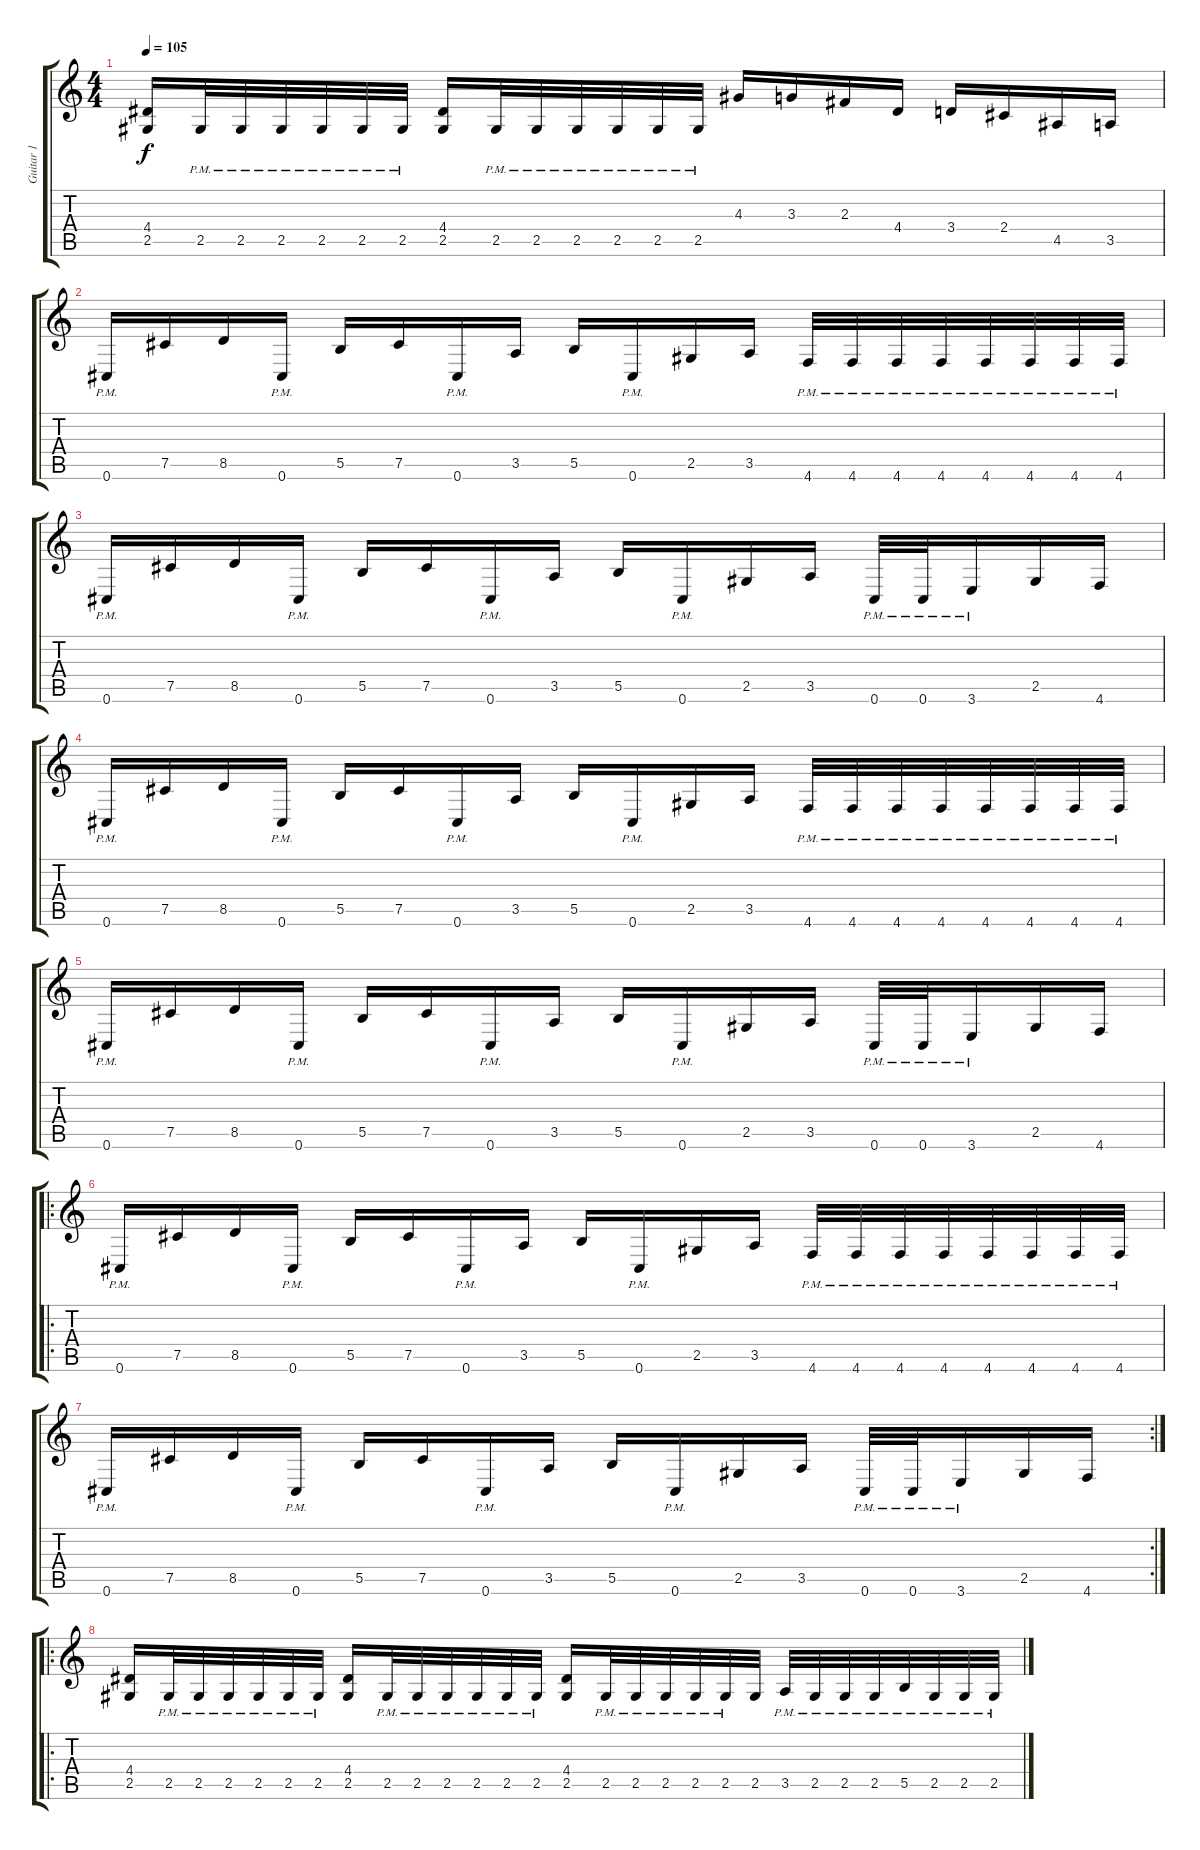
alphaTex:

\track ("Guitar 1" "Guitar 1") {instrument distortionguitar}
\staff {score tabs}
\tuning (Db4 Ab3 E3 B2 Gb2 Db2) {hide}
\ts (4 4)
\tempo 105
\clef g2
\ks c
(4.4 2.5).16{dy f} 2.5{pm}.32 2.5{pm}.32 2.5{pm}.32 2.5{pm}.32 2.5{pm}.32 2.5{pm}.32 (4.4 2.5).16 2.5{pm}.32 2.5{pm}.32 2.5{pm}.32 2.5{pm}.32 2.5{pm}.32 2.5{pm}.32 4.3.16 3.3.16 2.3.16 4.4.16 3.4.16 2.4.16 4.5.16 3.5.16 |
0.6{pm}.16 7.5.16 8.5.16 0.6{pm}.16 5.5.16 7.5.16 0.6{pm}.16 3.5.16 5.5.16 0.6{pm}.16 2.5.16 3.5.16 4.6{pm}.32 4.6{pm}.32 4.6{pm}.32 4.6{pm}.32 4.6{pm}.32 4.6{pm}.32 4.6{pm}.32 4.6{pm}.32 |
0.6{pm}.16 7.5.16 8.5.16 0.6{pm}.16 5.5.16 7.5.16 0.6{pm}.16 3.5.16 5.5.16 0.6{pm}.16 2.5.16 3.5.16 0.6{pm}.32 0.6{pm}.32 3.6{pm}.16 2.5.16 4.6.16 |
0.6{pm}.16 7.5.16 8.5.16 0.6{pm}.16 5.5.16 7.5.16 0.6{pm}.16 3.5.16 5.5.16 0.6{pm}.16 2.5.16 3.5.16 4.6{pm}.32 4.6{pm}.32 4.6{pm}.32 4.6{pm}.32 4.6{pm}.32 4.6{pm}.32 4.6{pm}.32 4.6{pm}.32 |
0.6{pm}.16 7.5.16 8.5.16 0.6{pm}.16 5.5.16 7.5.16 0.6{pm}.16 3.5.16 5.5.16 0.6{pm}.16 2.5.16 3.5.16 0.6{pm}.32 0.6{pm}.32 3.6{pm}.16 2.5.16 4.6.16 |
\ro
0.6{pm}.16 7.5.16 8.5.16 0.6{pm}.16 5.5.16 7.5.16 0.6{pm}.16 3.5.16 5.5.16 0.6{pm}.16 2.5.16 3.5.16 4.6{pm}.32 4.6{pm}.32 4.6{pm}.32 4.6{pm}.32 4.6{pm}.32 4.6{pm}.32 4.6{pm}.32 4.6{pm}.32 |
\rc 2
0.6{pm}.16 7.5.16 8.5.16 0.6{pm}.16 5.5.16 7.5.16 0.6{pm}.16 3.5.16 5.5.16 0.6{pm}.16 2.5.16 3.5.16 0.6{pm}.32 0.6{pm}.32 3.6{pm}.16 2.5.16 4.6.16 |
\ro
(4.4 2.5).16 2.5{pm}.32 2.5{pm}.32 2.5{pm}.32 2.5{pm}.32 2.5{pm}.32 2.5{pm}.32 (4.4 2.5).16 2.5{pm}.32 2.5{pm}.32 2.5{pm}.32 2.5{pm}.32 2.5{pm}.32 2.5{pm}.32 (4.4 2.5).16 2.5{pm}.32 2.5{pm}.32 2.5{pm}.32 2.5{pm}.32 2.5{pm}.32 2.5.32 3.5{pm}.32 2.5{pm}.32 2.5{pm}.32 2.5{pm}.32 5.5{pm}.32 2.5{pm}.32 2.5{pm}.32 2.5{pm}.32
